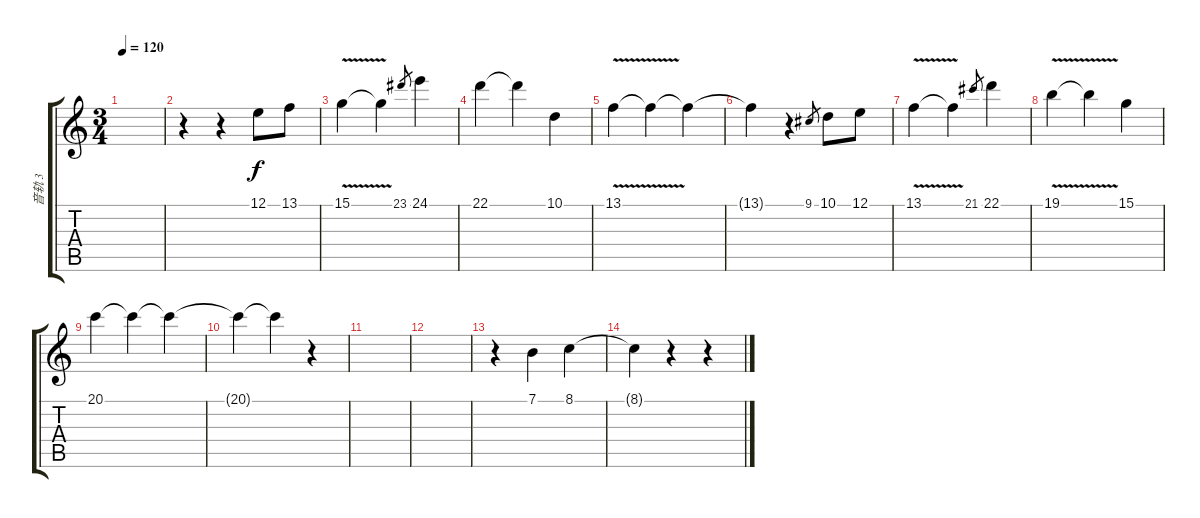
\track ("音轨 3" "音轨 3") {instrument voiceoohs}
\staff {score tabs}
\tuning (E4 B3 G3 D3 A2 E2) {hide}
\ts (3 4)
\tempo 120
\clef g2
\ks c
|
r.4 r.4 12.1.8 13.1.8 |
15.1{v}.4 15.1{t}.4 23.1.8{gr} 24.1.4 |
22.1.4 22.1{t}.4 10.1.4 |
13.1{v}.4 13.1{t}.4 13.1{t}.4 |
13.1{t}.4 r.4 9.1.8{gr} 10.1.8 12.1.8 |
13.1{v}.4 13.1{t}.4 21.1.8{gr} 22.1.4 |
19.1{v}.4 19.1{t}.4 15.1.4 |
20.1.4 20.1{t}.4 20.1{t}.4 |
20.1{t}.4 20.1{t}.4 r.4 |
|
|
r.4 7.1.4 8.1.4 |
8.1{t}.4 r.4 r.4
